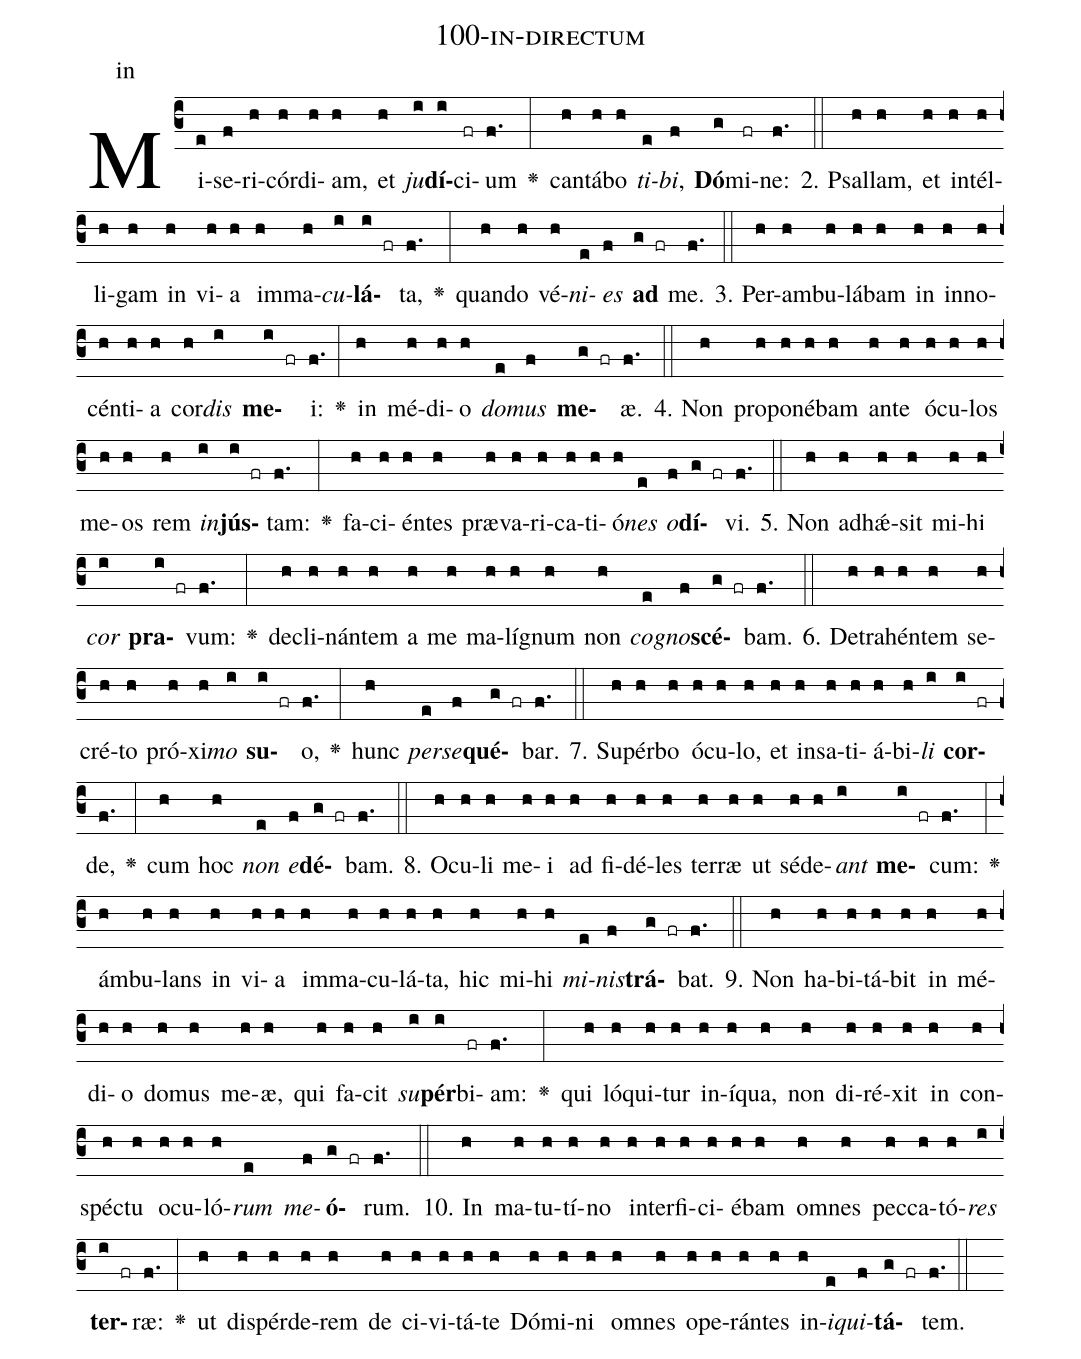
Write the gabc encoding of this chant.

name: 100-in-directum;
annotation: in;
%%
(c3)Mi(e)se(f)ri(h)cór(h)di(h)am,(h) et(h) <i>ju</i>(i)<b>dí</b>(i)ci(fr)um(f.) <v>\greheightstar</v>(:) can(h)tá(h)bo(h) <i>ti</i>(e)<i>bi</i>,(f) <b>Dó</b>(g)mi(fr)ne:(f.) (::)
2. Psal(h)lam,(h) et(h) in(h)tél(h)li(h)gam(h) in(h) vi(h)a(h) im(h)ma(h)<i>cu</i>(i)<b>lá</b>(i fr)ta,(f.) <v>\greheightstar</v>(:) quan(h)do(h) vé(h)<i>ni</i>(e)<i>es</i>(f) <b>ad</b>(g fr) me.(f.) (::)
3. Per(h)am(h)bu(h)lá(h)bam(h) in(h) in(h)no(h)cén(h)ti(h)a(h) cor(h)<i>dis</i>(i) <b>me</b>(i fr)i:(f.) <v>\greheightstar</v>(:) in(h) mé(h)di(h)o(h) <i>do</i>(e)<i>mus</i>(f) <b>me</b>(g fr)æ.(f.) (::)
4. Non(h) pro(h)po(h)né(h)bam(h) an(h)te(h) ó(h)cu(h)los(h) me(h)os(h) rem(h) <i>in</i>(i)<b>jús</b>(i fr)tam:(f.) <v>\greheightstar</v>(:) fa(h)ci(h)én(h)tes(h) præ(h)va(h)ri(h)ca(h)ti(h)ó(h)<i>nes</i>(e) <i>o</i>(f)<b>dí</b>(g fr)vi.(f.) (::)
5. Non(h) ad(h)hǽ(h)sit(h) mi(h)hi(h) <i>cor</i>(i) <b>pra</b>(i fr)vum:(f.) <v>\greheightstar</v>(:) de(h)cli(h)nán(h)tem(h) a(h) me(h) ma(h)lí(h)gnum(h) non(h) <i>co</i>(e)<i>gno</i>(f)<b>scé</b>(g fr)bam.(f.) (::)
6. De(h)tra(h)hén(h)tem(h) se(h)cré(h)to(h) pró(h)xi(h)<i>mo</i>(i) <b>su</b>(i fr)o,(f.) <v>\greheightstar</v>(:) hunc(h) <i>per</i>(e)<i>se</i>(f)<b>qué</b>(g fr)bar.(f.) (::)
7. Su(h)pér(h)bo(h) ó(h)cu(h)lo,(h) et(h) in(h)sa(h)ti(h)á(h)bi(h)<i>li</i>(i) <b>cor</b>(i fr)de,(f.) <v>\greheightstar</v>(:) cum(h) hoc(h) <i>non</i>(e) <i>e</i>(f)<b>dé</b>(g fr)bam.(f.) (::)
8. O(h)cu(h)li(h) me(h)i(h) ad(h) fi(h)dé(h)les(h) ter(h)ræ(h) ut(h) sé(h)de(h)<i>ant</i>(i) <b>me</b>(i fr)cum:(f.) <v>\greheightstar</v>(:) ám(h)bu(h)lans(h) in(h) vi(h)a(h) im(h)ma(h)cu(h)lá(h)ta,(h) hic(h) mi(h)hi(h) <i>mi</i>(e)<i>nis</i>(f)<b>trá</b>(g fr)bat.(f.) (::)
9. Non(h) ha(h)bi(h)tá(h)bit(h) in(h) mé(h)di(h)o(h) do(h)mus(h) me(h)æ,(h) qui(h) fa(h)cit(h) <i>su</i>(i)<b>pér</b>(i)bi(fr)am:(f.) <v>\greheightstar</v>(:) qui(h) ló(h)qui(h)tur(h) in(h)í(h)qua,(h) non(h) di(h)ré(h)xit(h) in(h) con(h)spéc(h)tu(h) o(h)cu(h)ló(h)<i>rum</i>(e) <i>me</i>(f)<b>ó</b>(g fr)rum.(f.) (::)
10. In(h) ma(h)tu(h)tí(h)no(h) in(h)ter(h)fi(h)ci(h)é(h)bam(h) om(h)nes(h) pec(h)ca(h)tó(h)<i>res</i>(i) <b>ter</b>(i fr)ræ:(f.) <v>\greheightstar</v>(:) ut(h) dis(h)pér(h)de(h)rem(h) de(h) ci(h)vi(h)tá(h)te(h) Dó(h)mi(h)ni(h) om(h)nes(h) o(h)pe(h)rán(h)tes(h) in(h)<i>i</i>(e)<i>qui</i>(f)<b>tá</b>(g fr)tem.(f.) (::)
